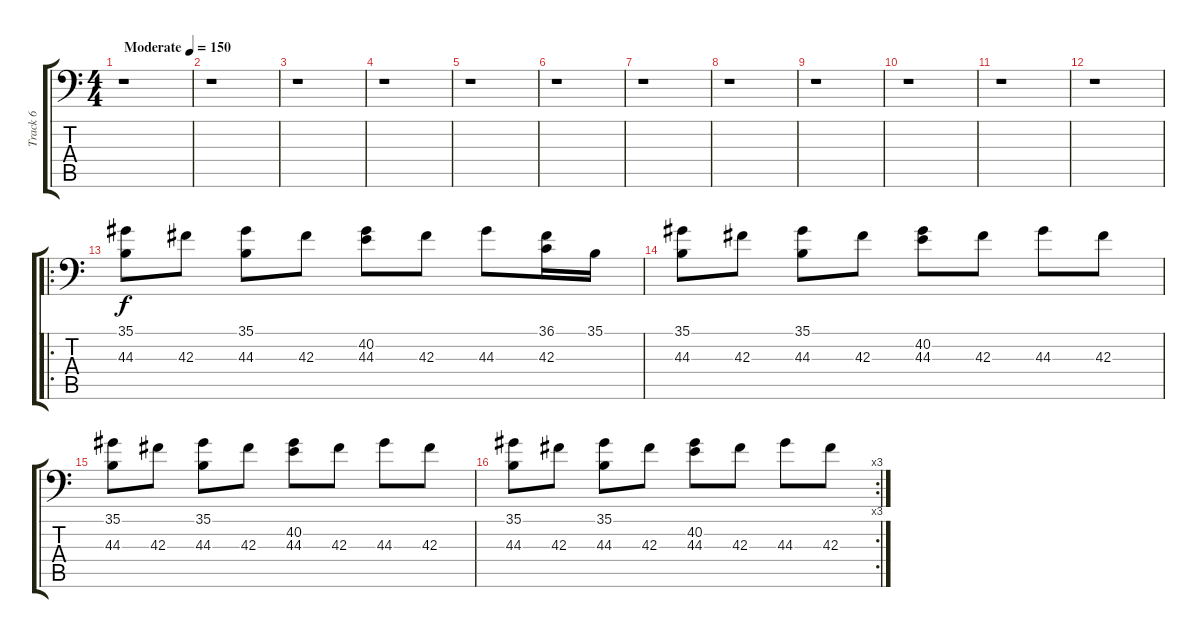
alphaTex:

\track ("Track 6" "Track 6") {instrument acousticgrandpiano}
\staff {score tabs}
\tuning (C-1 C-1 C-1 C-1 C-1 C-1) {hide}
\ts (4 4)
\tempo (150 "Moderate")
\clef f4
\ks c
r.1{dy f instrument acousticgrandpiano} |
r.1 |
r.1 |
r.1 |
r.1 |
r.1 |
r.1 |
r.1 |
r.1 |
r.1 |
r.1 |
r.1 |
\ro
(35.1 44.3).8 42.3.8 (35.1 44.3).8 42.3.8 (40.2 44.3).8 42.3.8 44.3.8 (36.1 42.3).16 35.1.16 |
(35.1 44.3).8 42.3.8 (35.1 44.3).8 42.3.8 (40.2 44.3).8 42.3.8 44.3.8 42.3.8 |
(35.1 44.3).8 42.3.8 (35.1 44.3).8 42.3.8 (40.2 44.3).8 42.3.8 44.3.8 42.3.8 |
\rc 3
(35.1 44.3).8 42.3.8 (35.1 44.3).8 42.3.8 (40.2 44.3).8 42.3.8 44.3.8 42.3.8
